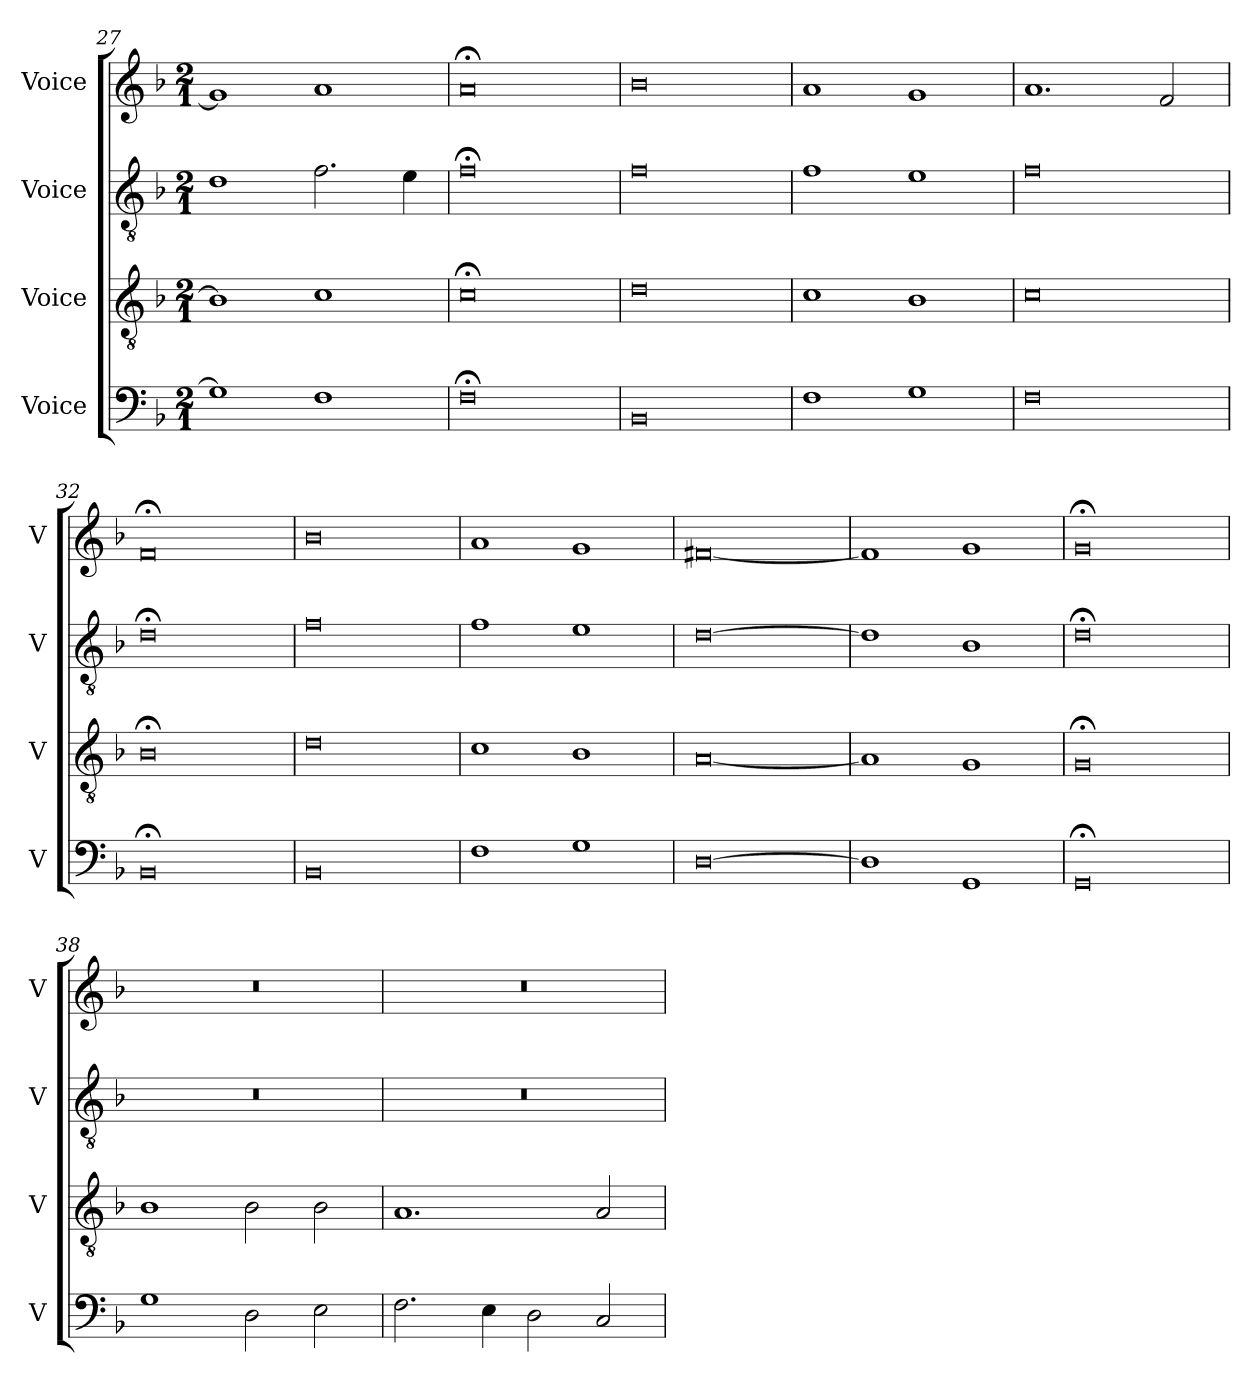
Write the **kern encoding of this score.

**kern	**kern	**kern	**kern
*part4	*part3	*part2	*part1
*staff4	*staff3	*staff2	*staff1
*I"Voice	*I"Voice	*I"Voice	*I"Voice
*I'V	*I'V	*I'V	*I'V
*clefF4	*clefGv2	*clefGv2	*clefG2
*k[b-]	*k[b-]	*k[b-]	*k[b-]
*M2/1	*M2/1	*M2/1	*M2/1
=27	=27	=27	=27
1G]	1B-]	1d	1g]
1F	1c	2.f\	1a
.	.	4e\	.
!!LO:LB:g=z
=28	=28	=28	=28
0F;	0c;	0f;	0a;
=29	=29	=29	=29
0BB-	0d	0f	0b-
=30	=30	=30	=30
1F	1c	1f	1a
1G	1B-	1e	1g
=31	=31	=31	=31
0F	0c	0f	1.a
.	.	.	2f/
=32	=32	=32	=32
0BB-;	0B-;	0d;	0f;
=33	=33	=33	=33
0BB-	0d	0f	0b-
!!LO:LB:g=z
=34	=34	=34	=34
1F	1c	1f	1a
1G	1B-	1e	1g
=35	=35	=35	=35
[0D	[0A	[0d	[0f#X
=36	=36	=36	=36
1D]	1A]	1d]	1f#]
1GG	1G	1B-	1g
=37	=37	=37	=37
0GG;	0G;	0d;	0g;
=38	=38	=38	=38
1G	1B-	0r	0r
2D\	2B-\	.	.
2E\	2B-\	.	.
!!LO:PB:g=z
=39	=39	=39	=39
2.F\	1.A	0r	0r
4E\	.	.	.
2D\	.	.	.
2C/	2A/	.	.
=	=	=	=
*-	*-	*-	*-
